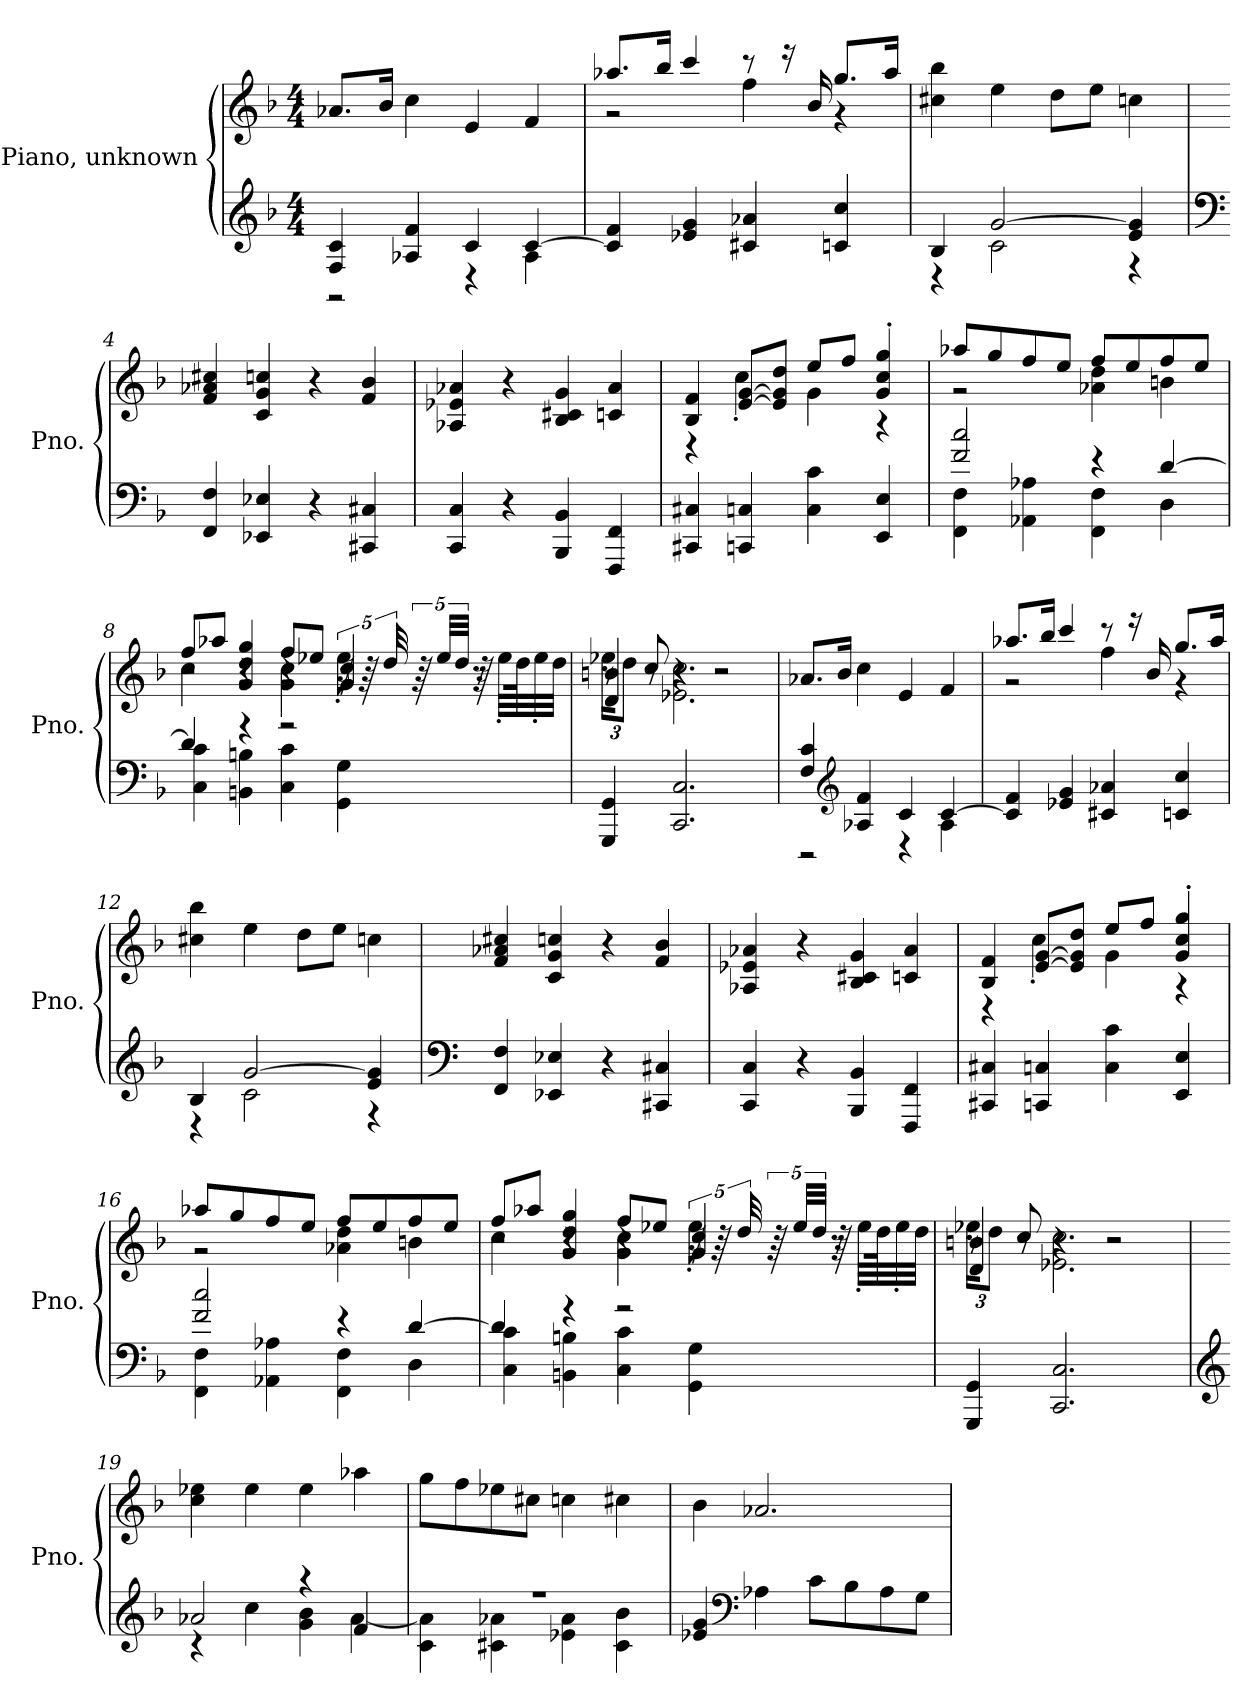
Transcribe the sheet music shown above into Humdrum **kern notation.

**kern	**kern
*part1	*part1
*staff2	*staff1
*I"Piano, unknown	*
*I'Pno.	*
*clefG2	*clefG2
*k[b-]	*k[b-]
*M4/4	*M4/4
*MM120	*MM120
=1	=1
*^	*
4F/ 4c/	2r	8.a-X/L
.	.	16b-/Jk
4A-X/ 4f/	.	4cc\
4c/	4r	4e/
[4c/	4A-\	4f/
*v	*v	*
=2	=2
*	*^
4c/] 4f/	8.aa-X/L	2r
.	16bb-/Jk	.
4e-X/ 4g/	4ccc/	.
4c#X/ 4a-X/	8r	4ff\
.	16r	.
.	16b-/	.
4cn/ 4cc/	8.gg/L	4r
.	16aa-/Jk	.
*	*v	*v
=3	=3
*^	*
4B-/	4r	4cc#X\ 4bb-\
[2g/	2c\	4ee\
.	.	8dd\L
.	.	8ee\J
4e/ 4g/]	4r	4ccn\
*v	*v	*
=4	=4
*clefF4	*
4FF/ 4F/	4f/ 4a-X/ 4cc#X/
4EE-X/ 4E-X/	4c/ 4g/ 4ccn/
4r	4r
4CC#X/ 4C#X/	4f/ 4b-/
=5	=5
4CC/ 4C/	4A-X/ 4e-X/ 4a-X/
4r	4r
4BBB-/ 4BB-/	4B-/ 4c#X/ 4g/
4FFF/ 4FF/	4cn/ 4a-/
!!LO:LB:g=z
=6	=6
*	*^
4CC#X/ 4C#X/	4B-/ 4f/	4r
4CCn/ 4Cn/	[8e/ [8g/L	4cc'\
.	8e/] 8g/] 8dd/J	.
4C\ 4c\	8ee/L	4g\
.	8ff/J	.
4EE/ 4E/	4g/' 4cc/' 4gg/'	4r
=7	=7	=7
*^	*	*
2f/ 2cc/	4FF\ 4F\	8aa-X/L	2r
.	.	8gg/	.
.	4AA-X\ 4A-X\	8ff/	.
.	.	8ee/J	.
4r	4FF\ 4F\	8ff/L	4a-X\ 4dd\
.	.	8ee/	.
[4d/	4D\	8ff/	4bn\
.	.	8ee/J	.
=8	=8	=8	=8
*	*	*	*^
4d/]	4C\ 4c\	8ff/L	4cc\	2r
.	.	8aa-X/J	.	.
4r	4BBn\ 4Bn\	4g/ 4dd/ 4gg/	4r	.
2r	4C\ 4c\	8ff/L	4g\ 4cc\	4r
.	.	8ee-X/J	.	.
.	4GG\ 4G\	40r	8ee-'\	4g/ 4cc/
.	.	80r	.	.
.	.	40dd/	.	.
.	.	80r	.	.
.	.	40ee-/LLL	.	.
.	.	40dd/JJJ	.	.
.	.	8r	64r	.
.	.	.	32ee-'\LLL	.
.	.	.	64dd\K	.
.	.	.	32ee-'\	.
.	.	.	32dd\JJJ	.
*v	*v	*	*	*
!!LO:LB:g=z	!!	!!
=9	=9	=9	=9
*	*	*Xbrackettup	*
4GGG/ 4GG/	8r	24ee-X\KL	4d/ 4bn/
.	.	12dd\J	.
.	8cc/	8r	.
2.CC/ 2.C/	4r	2.e-X\ 2.cc\	4r
.	2r	.	2r
*	*v	*v	*v
=10	=10
*^	*
4F/ 4c/	2r	8.a-X/L
.	.	16b-/Jk
*clefG2	*	*
4A-X/ 4f/	.	4cc\
4c/	4r	4e/
[4c/	4A-\	4f/
*v	*v	*
=11	=11
*	*^
4c/] 4f/	8.aa-X/L	2r
.	16bb-/Jk	.
4e-X/ 4g/	4ccc/	.
4c#X/ 4a-X/	8r	4ff\
.	16r	.
.	16b-/	.
4cn/ 4cc/	8.gg/L	4r
.	16aa-/Jk	.
*	*v	*v
=12	=12
*^	*
4B-/	4r	4cc#X\ 4bb-\
[2g/	2c\	4ee\
.	.	8dd\L
.	.	8ee\J
4e/ 4g/]	4r	4ccn\
*v	*v	*
!!LO:LB:g=z
=13	=13
*clefF4	*
4FF/ 4F/	4f/ 4a-X/ 4cc#X/
4EE-X/ 4E-X/	4c/ 4g/ 4ccn/
4r	4r
4CC#X/ 4C#X/	4f/ 4b-/
=14	=14
4CC/ 4C/	4A-X/ 4e-X/ 4a-X/
4r	4r
4BBB-/ 4BB-/	4B-/ 4c#X/ 4g/
4FFF/ 4FF/	4cn/ 4a-/
=15	=15
*	*^
4CC#X/ 4C#X/	4B-/ 4f/	4r
4CCn/ 4Cn/	[8e/ [8g/L	4cc'\
.	8e/] 8g/] 8dd/J	.
4C\ 4c\	8ee/L	4g\
.	8ff/J	.
4EE/ 4E/	4g/' 4cc/' 4gg/'	4r
=16	=16	=16
*^	*	*
2f/ 2cc/	4FF\ 4F\	8aa-X/L	2r
.	.	8gg/	.
.	4AA-X\ 4A-X\	8ff/	.
.	.	8ee/J	.
4r	4FF\ 4F\	8ff/L	4a-X\ 4dd\
.	.	8ee/	.
[4d/	4D\	8ff/	4bn\
.	.	8ee/J	.
!!LO:LB:g=z
=17	=17	=17	=17
*	*	*	*^
4d/]	4C\ 4c\	8ff/L	4cc\	2r
.	.	8aa-X/J	.	.
4r	4BBn\ 4Bn\	4g/ 4dd/ 4gg/	4r	.
2r	4C\ 4c\	8ff/L	4g\ 4cc\	4r
.	.	8ee-X/J	.	.
*	*	*brackettup	*	*
.	4GG\ 4G\	40r	8ee-'\	4g/ 4cc/
.	.	80r	.	.
.	.	40dd/	.	.
.	.	80r	.	.
.	.	40ee-/LLL	.	.
.	.	40dd/JJJ	.	.
.	.	8r	64r	.
.	.	.	32ee-'\LLL	.
.	.	.	64dd\K	.
.	.	.	32ee-'\	.
.	.	.	32dd\JJJ	.
*v	*v	*	*	*
=18	=18	=18	=18
*	*	*Xbrackettup	*
4GGG/ 4GG/	8r	24ee-X\KL	4d/ 4bn/
.	.	12dd\J	.
.	8cc/	8r	.
2.CC/ 2.C/	4r	2.e-X\ 2.cc\	4r
.	2r	.	2r
*	*v	*v	*v
=19	=19
*clefG2	*
*^	*
2a-X/	4r	4cc\ 4ee-X\
.	4cc\	4ee-\
4r	4g\ 4b-\	4ee-\
4f/	[4a-\	4aa-X\
!!LO:LB:g=z
=20	=20	=20
1r	4c\ 4a-\]	8gg\L
.	.	8ff\
.	4c#X\ 4a-X\	8ee-X\
.	.	8cc#X\J
.	4e-X\ 4a-\	4ccn\
.	4c#\ 4b-\	4cc#X\
*v	*v	*
=21	=21
4e-X/ 4g/	4b-\
*clefF4	*
4A-X\	2.a-X/
8c\L	.
8B-\	.
8A-\	.
8G\J	.
=	=
*-	*-
